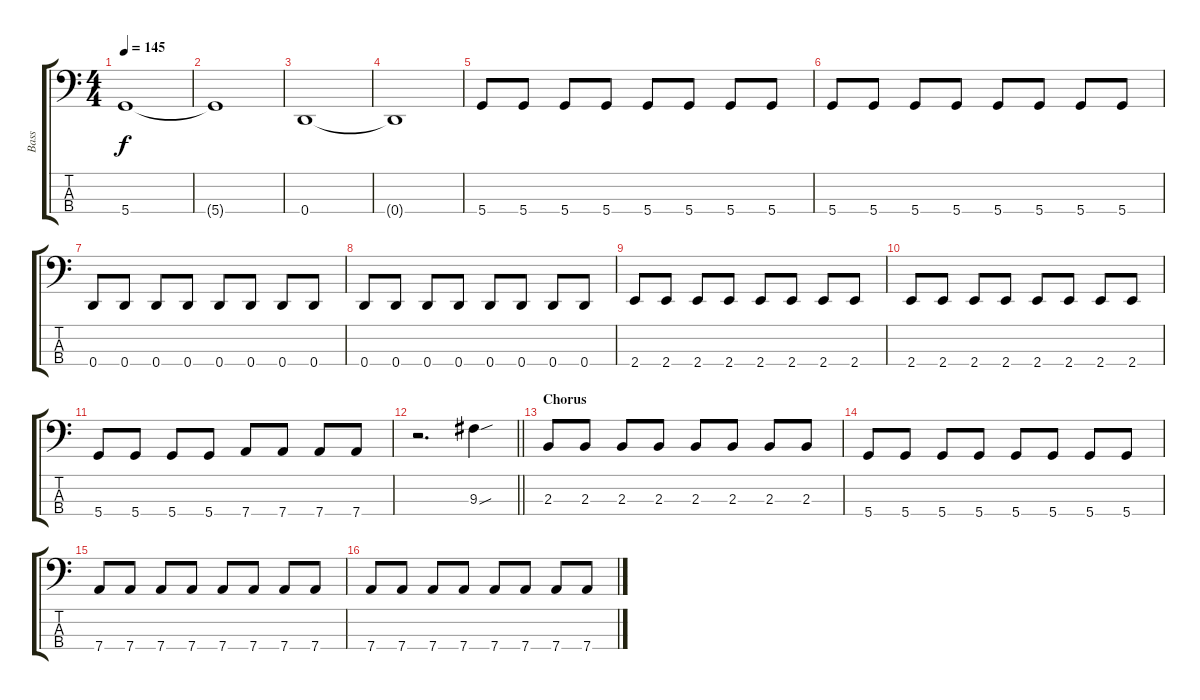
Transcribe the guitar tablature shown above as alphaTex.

\track ("Bass" "Bass") {instrument electricbassfinger}
\staff {score tabs}
\tuning (G2 D2 A1 D1) {hide}
\ts (4 4)
\tempo 145
\clef f4
\ks c
5.4.1{dy f} |
5.4{t}.1 |
0.4.1 |
0.4{t}.1 |
5.4.8 5.4.8 5.4.8 5.4.8 5.4.8 5.4.8 5.4.8 5.4.8 |
5.4.8 5.4.8 5.4.8 5.4.8 5.4.8 5.4.8 5.4.8 5.4.8 |
0.4.8 0.4.8 0.4.8 0.4.8 0.4.8 0.4.8 0.4.8 0.4.8 |
0.4.8 0.4.8 0.4.8 0.4.8 0.4.8 0.4.8 0.4.8 0.4.8 |
2.4.8 2.4.8 2.4.8 2.4.8 2.4.8 2.4.8 2.4.8 2.4.8 |
2.4.8 2.4.8 2.4.8 2.4.8 2.4.8 2.4.8 2.4.8 2.4.8 |
5.4.8 5.4.8 5.4.8 5.4.8 7.4.8 7.4.8 7.4.8 7.4.8 |
\barLineRight lightlight
r.2{d} 9.3{sou}.4 |
\section ("" "Chorus")
2.3.8 2.3.8 2.3.8 2.3.8 2.3.8 2.3.8 2.3.8 2.3.8 |
5.4.8 5.4.8 5.4.8 5.4.8 5.4.8 5.4.8 5.4.8 5.4.8 |
7.4.8 7.4.8 7.4.8 7.4.8 7.4.8 7.4.8 7.4.8 7.4.8 |
7.4.8 7.4.8 7.4.8 7.4.8 7.4.8 7.4.8 7.4.8 7.4.8
